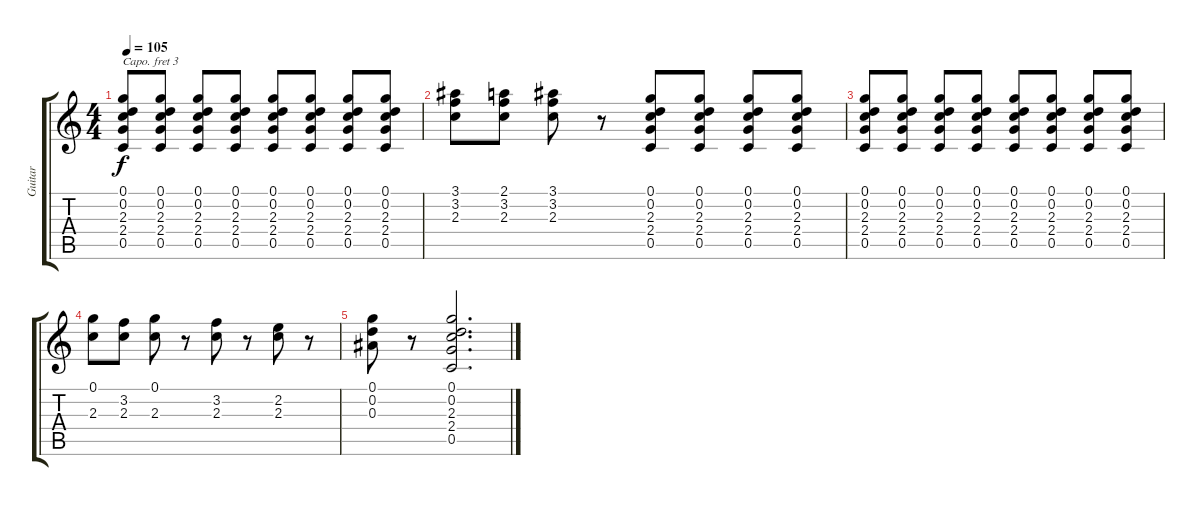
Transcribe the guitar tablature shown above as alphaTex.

\track ("Guitar" "Guitar") {instrument acousticguitarsteel}
\staff {score tabs}
\capo 3
\tuning (E4 B3 G3 D3 A2 E2) {hide}
\ts (4 4)
\tempo 105
\clef g2
\ks c
(0.1 0.2 2.3 2.4 0.5).8{dy f} (0.1 0.2 2.3 2.4 0.5).8 (0.1 0.2 2.3 2.4 0.5).8 (0.1 0.2 2.3 2.4 0.5).8 (0.1 0.2 2.3 2.4 0.5).8 (0.1 0.2 2.3 2.4 0.5).8 (0.1 0.2 2.3 2.4 0.5).8 (0.1 0.2 2.3 2.4 0.5).8 |
(3.1 3.2 2.3).8 (2.1 3.2 2.3).8 (3.1 3.2 2.3).8 r.8 (0.1 0.2 2.3 2.4 0.5).8 (0.1 0.2 2.3 2.4 0.5).8 (0.1 0.2 2.3 2.4 0.5).8 (0.1 0.2 2.3 2.4 0.5).8 |
(0.1 0.2 2.3 2.4 0.5).8 (0.1 0.2 2.3 2.4 0.5).8 (0.1 0.2 2.3 2.4 0.5).8 (0.1 0.2 2.3 2.4 0.5).8 (0.1 0.2 2.3 2.4 0.5).8 (0.1 0.2 2.3 2.4 0.5).8 (0.1 0.2 2.3 2.4 0.5).8 (0.1 0.2 2.3 2.4 0.5).8 |
(0.1 2.3).8 (3.2 2.3).8 (0.1 2.3).8 r.8 (3.2 2.3).8 r.8 (2.2 2.3).8 r.8 |
(0.1 0.2 0.3).8 r.8 (0.1 0.2 2.3 2.4 0.5).2{d}
